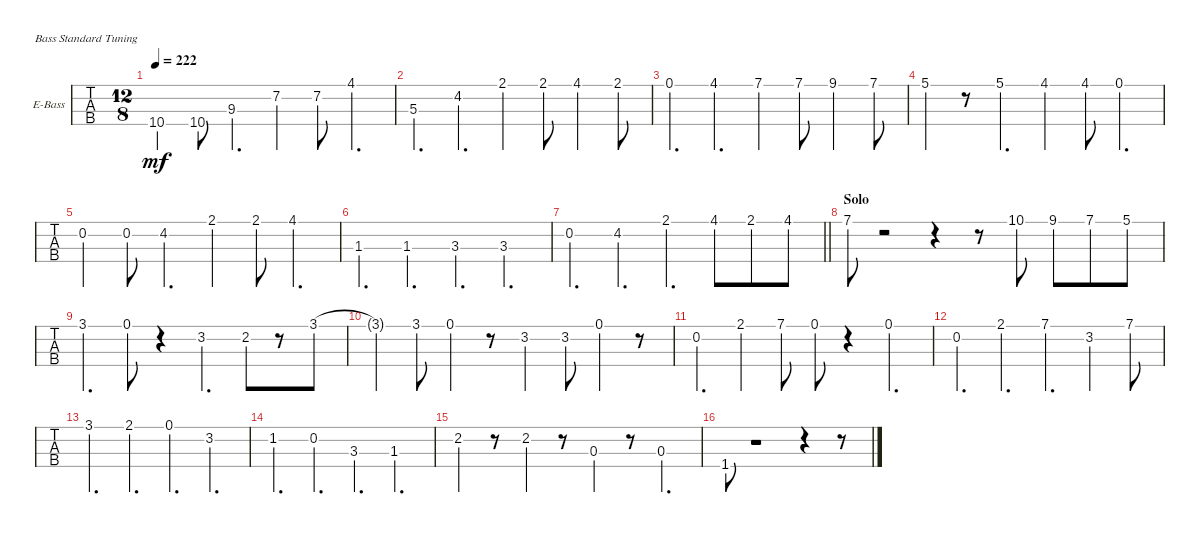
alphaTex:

\bracketExtendMode nobrackets
\firstSystemTrackNameOrientation horizontal
\otherSystemsTrackNameOrientation horizontal
\track ("Bass" "E-Bass") {instrument electricbassfinger}
\staff {tabs}
\tuning (G2 D2 A1 E1)
\ts (12 8)
\tempo 222
\clef f4
\ks c
10.4.4{dy mf} 10.4.8 9.3.4{d} 7.2.4 7.2.8 4.1.4{d} |
5.3.4{d} 4.2.4{d} 2.1.4 2.1.8 4.1.4 2.1.8 |
0.1.4{d} 4.1.4{d} 7.1.4 7.1.8 9.1.4 7.1.8 |
5.1.4 r.8 5.1.4{d} 4.1.4 4.1.8 0.1.4{d} |
0.2.4 0.2.8 4.2.4{d} 2.1.4 2.1.8 4.1.4{d} |
1.3.4{d} 1.3.4{d} 3.3.4{d} 3.3.4{d} |
\barLineRight lightlight
0.2.4{d} 4.2.4{d} 2.1.4{d} 4.1.8 2.1.8 4.1.8 |
\section ("" "Solo")
7.1.8 r.2 r.4 r.8 10.1.8 9.1.8 7.1.8 5.1.8 |
3.1.4{d} 0.1.8 r.4 3.2.4{d} 2.2.8 r.8 3.1.8 |
3.1{t}.4 3.1.8 0.1.4 r.8 3.2.4 3.2.8 0.1.4 r.8 |
0.2.4{d} 2.1.4 7.1.8 0.1.8 r.4 0.1.4{d} |
0.2.4{d} 2.1.4{d} 7.1.4{d} 3.2.4 7.1.8 |
3.1.4{d} 2.1.4{d} 0.1.4{d} 3.2.4{d} |
1.2.4{d} 0.2.4{d} 3.3.4{d} 1.3.4{d} |
2.2.4 r.8 2.2.4 r.8 0.3.4 r.8 0.3.4{d} |
1.4.8 r.1 r.4 r.8
